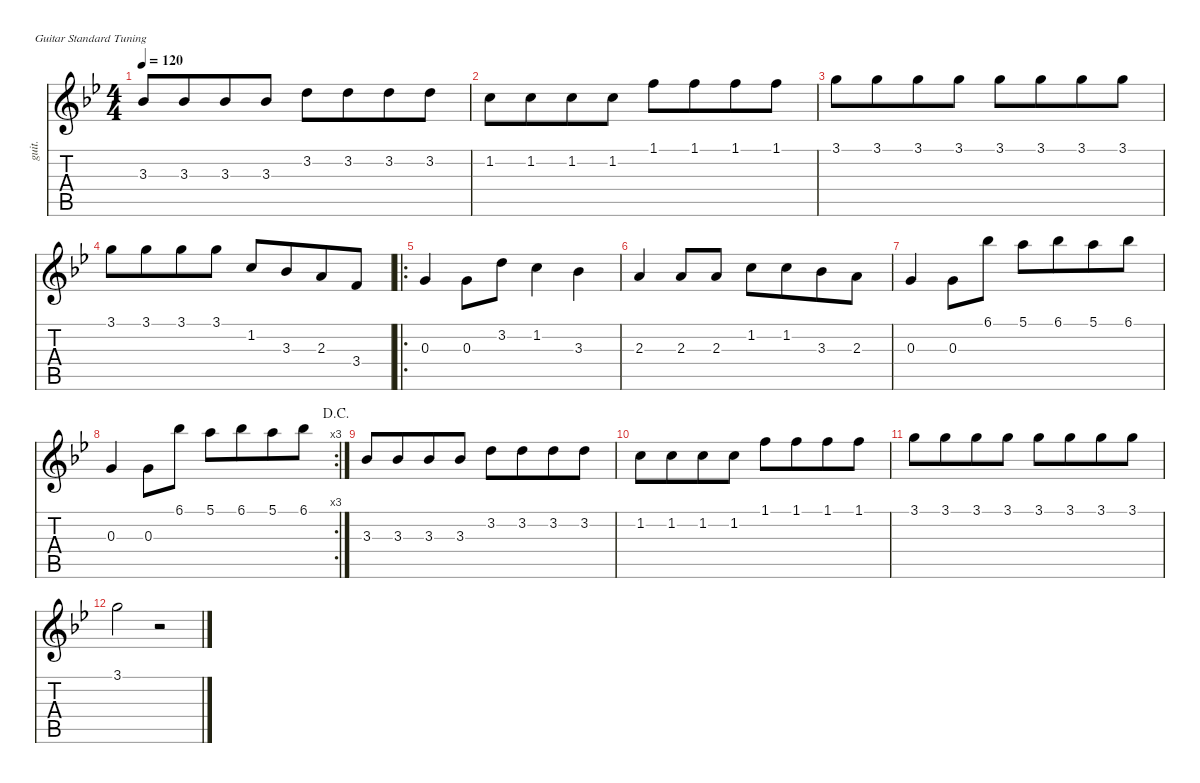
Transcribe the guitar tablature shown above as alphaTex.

\defaultSystemsLayout 4
\hideDynamics
\bracketExtendMode nobrackets
\otherSystemsTrackNameOrientation horizontal
\track ("Nylon Guitar" "guit.") {defaultSystemsLayout 4 instrument acousticguitarnylon}
\staff {score tabs}
\tuning (E4 B3 G3 D3 A2 E2)
\ts (4 4)
\beaming (8 4 4)
\tempo 120
\clef g2
\ks gminor
3.3{acc b}.8{dy mf instrument acousticguitarnylon beam Up} 3.3{acc b}.8{beam Up} 3.3{acc b}.8{beam Up} 3.3{acc b}.8{beam Up} 3.2{acc forcenatural}.8{beam Down} 3.2{acc forcenatural}.8{beam Down} 3.2{acc forcenatural}.8{beam Down} 3.2{acc forcenatural}.8{beam Down} |
1.2{acc forcenatural}.8{beam Down} 1.2{acc forcenatural}.8{beam Down} 1.2{acc forcenatural}.8{beam Down} 1.2{acc forcenatural}.8{beam Down} 1.1{acc forcenatural}.8{beam Down} 1.1{acc forcenatural}.8{beam Down} 1.1{acc forcenatural}.8{beam Down} 1.1{acc forcenatural}.8{beam Down} |
3.1{acc forcenatural}.8{beam Down} 3.1{acc forcenatural}.8{beam Down} 3.1{acc forcenatural}.8{beam Down} 3.1{acc forcenatural}.8{beam Down} 3.1{acc forcenatural}.8{beam Down} 3.1{acc forcenatural}.8{beam Down} 3.1{acc forcenatural}.8{beam Down} 3.1{acc forcenatural}.8{beam Down} |
3.1{acc forcenatural}.8{beam Down} 3.1{acc forcenatural}.8{beam Down} 3.1{acc forcenatural}.8{beam Down} 3.1{acc forcenatural}.8{beam Down} 1.2{acc forcenatural}.8{beam Up} 3.3{acc b}.8{beam Up} 2.3{acc forcenatural}.8{beam Up} 3.4{acc forcenatural}.8{beam Up} |
\ro
0.3{acc forcenatural}.4{beam Up} 0.3{acc forcenatural}.8{beam Down} 3.2{acc forcenatural}.8{beam Down} 1.2{acc forcenatural}.4{beam Down} 3.3{acc b}.4{beam Down} |
2.3{acc forcenatural}.4{beam Up} 2.3{acc forcenatural}.8{beam Up} 2.3{acc forcenatural}.8{beam Up} 1.2{acc forcenatural}.8{beam Down} 1.2{acc forcenatural}.8{beam Down} 3.3{acc b}.8{beam Down} 2.3{acc forcenatural}.8{beam Down} |
0.3{acc forcenatural}.4{beam Up} 0.3{acc forcenatural}.8{beam Down} 6.1{acc b}.8{beam Down} 5.1{acc forcenatural}.8{beam Down} 6.1{acc b}.8{beam Down} 5.1{acc forcenatural}.8{beam Down} 6.1{acc b}.8{beam Down} |
\rc 3
\jump dacapo
0.3{acc forcenatural}.4{beam Up} 0.3{acc forcenatural}.8{beam Down} 6.1{acc b}.8{beam Down} 5.1{acc forcenatural}.8{beam Down} 6.1{acc b}.8{beam Down} 5.1{acc forcenatural}.8{beam Down} 6.1{acc b}.8{beam Down} |
3.3{acc b}.8{beam Up} 3.3{acc b}.8{beam Up} 3.3{acc b}.8{beam Up} 3.3{acc b}.8{beam Up} 3.2{acc forcenatural}.8{beam Down} 3.2{acc forcenatural}.8{beam Down} 3.2{acc forcenatural}.8{beam Down} 3.2{acc forcenatural}.8{beam Down} |
1.2{acc forcenatural}.8{beam Down} 1.2{acc forcenatural}.8{beam Down} 1.2{acc forcenatural}.8{beam Down} 1.2{acc forcenatural}.8{beam Down} 1.1{acc forcenatural}.8{beam Down} 1.1{acc forcenatural}.8{beam Down} 1.1{acc forcenatural}.8{beam Down} 1.1{acc forcenatural}.8{beam Down} |
3.1{acc forcenatural}.8{beam Down} 3.1{acc forcenatural}.8{beam Down} 3.1{acc forcenatural}.8{beam Down} 3.1{acc forcenatural}.8{beam Down} 3.1{acc forcenatural}.8{beam Down} 3.1{acc forcenatural}.8{beam Down} 3.1{acc forcenatural}.8{beam Down} 3.1{acc forcenatural}.8{beam Down} |
3.1{acc forcenatural}.2{beam Down} r.2{beam Down}
